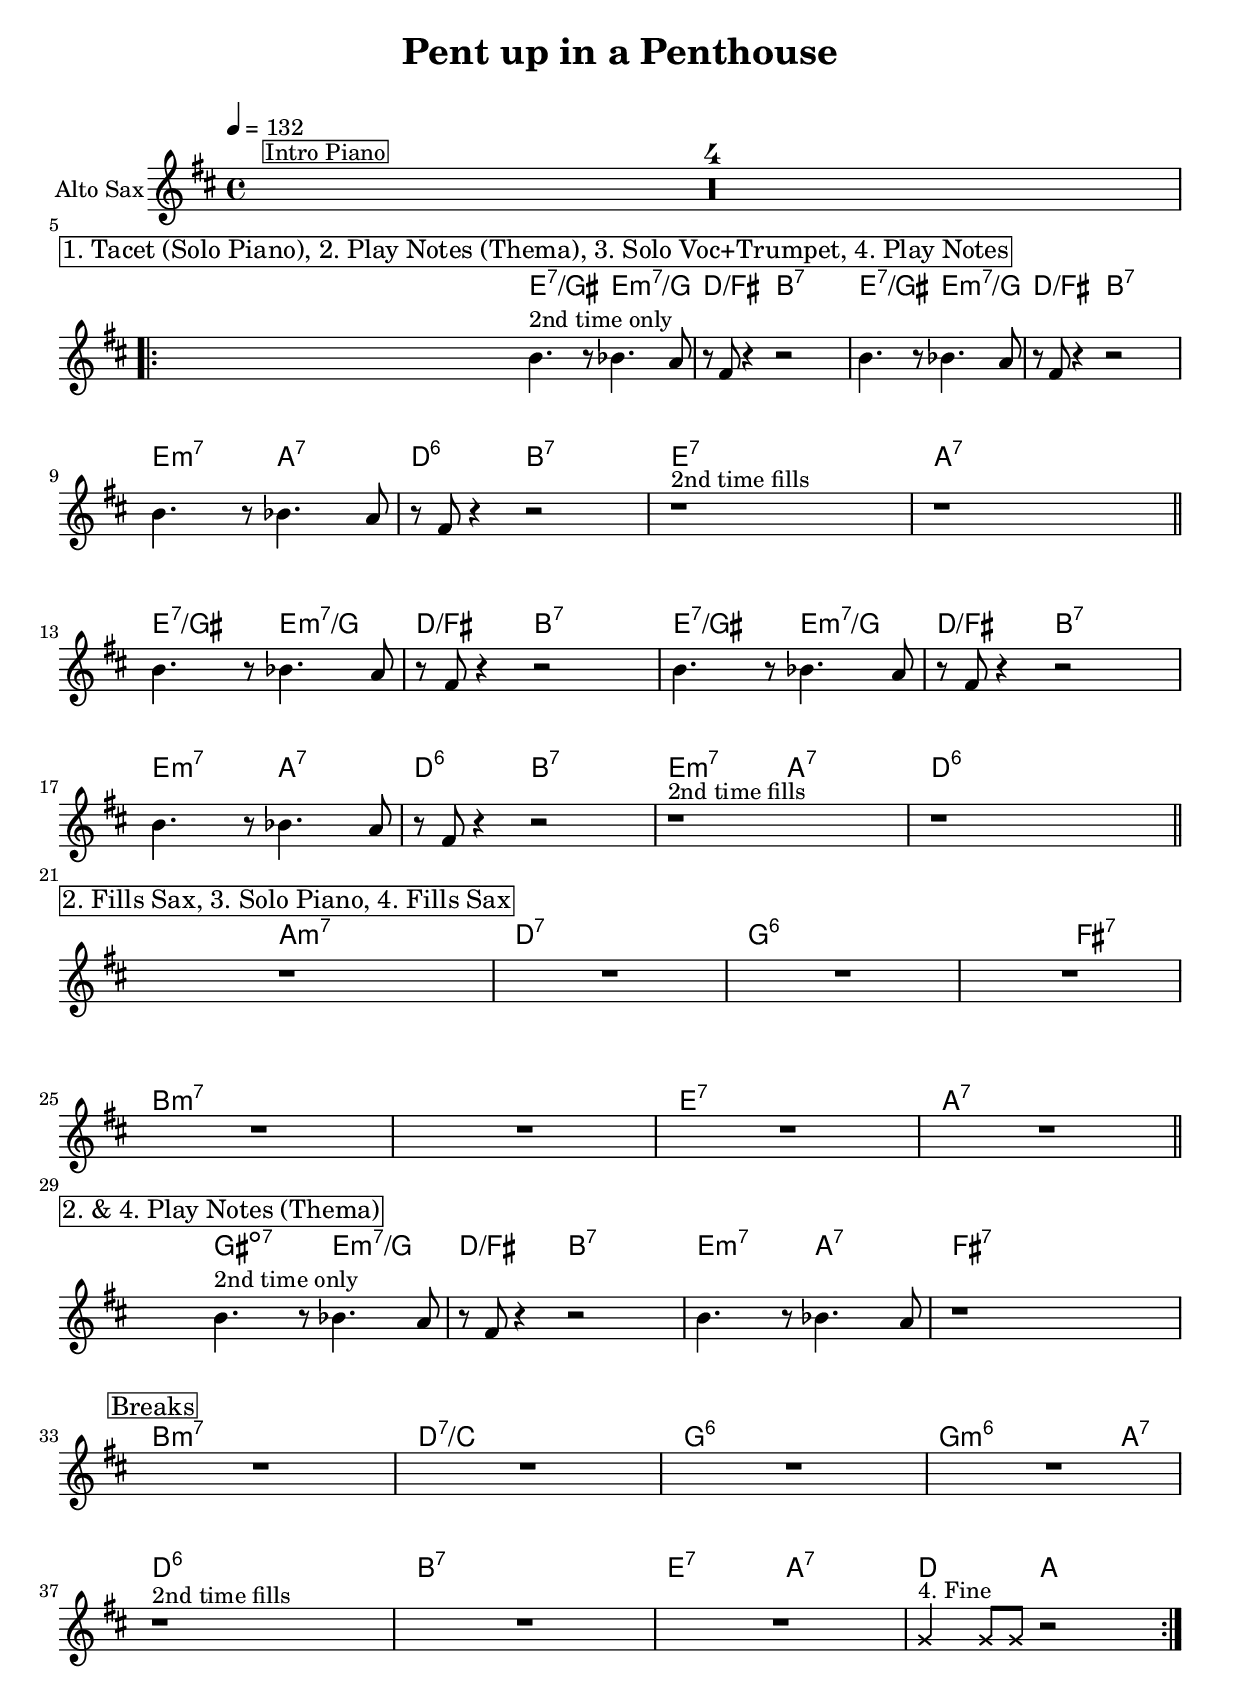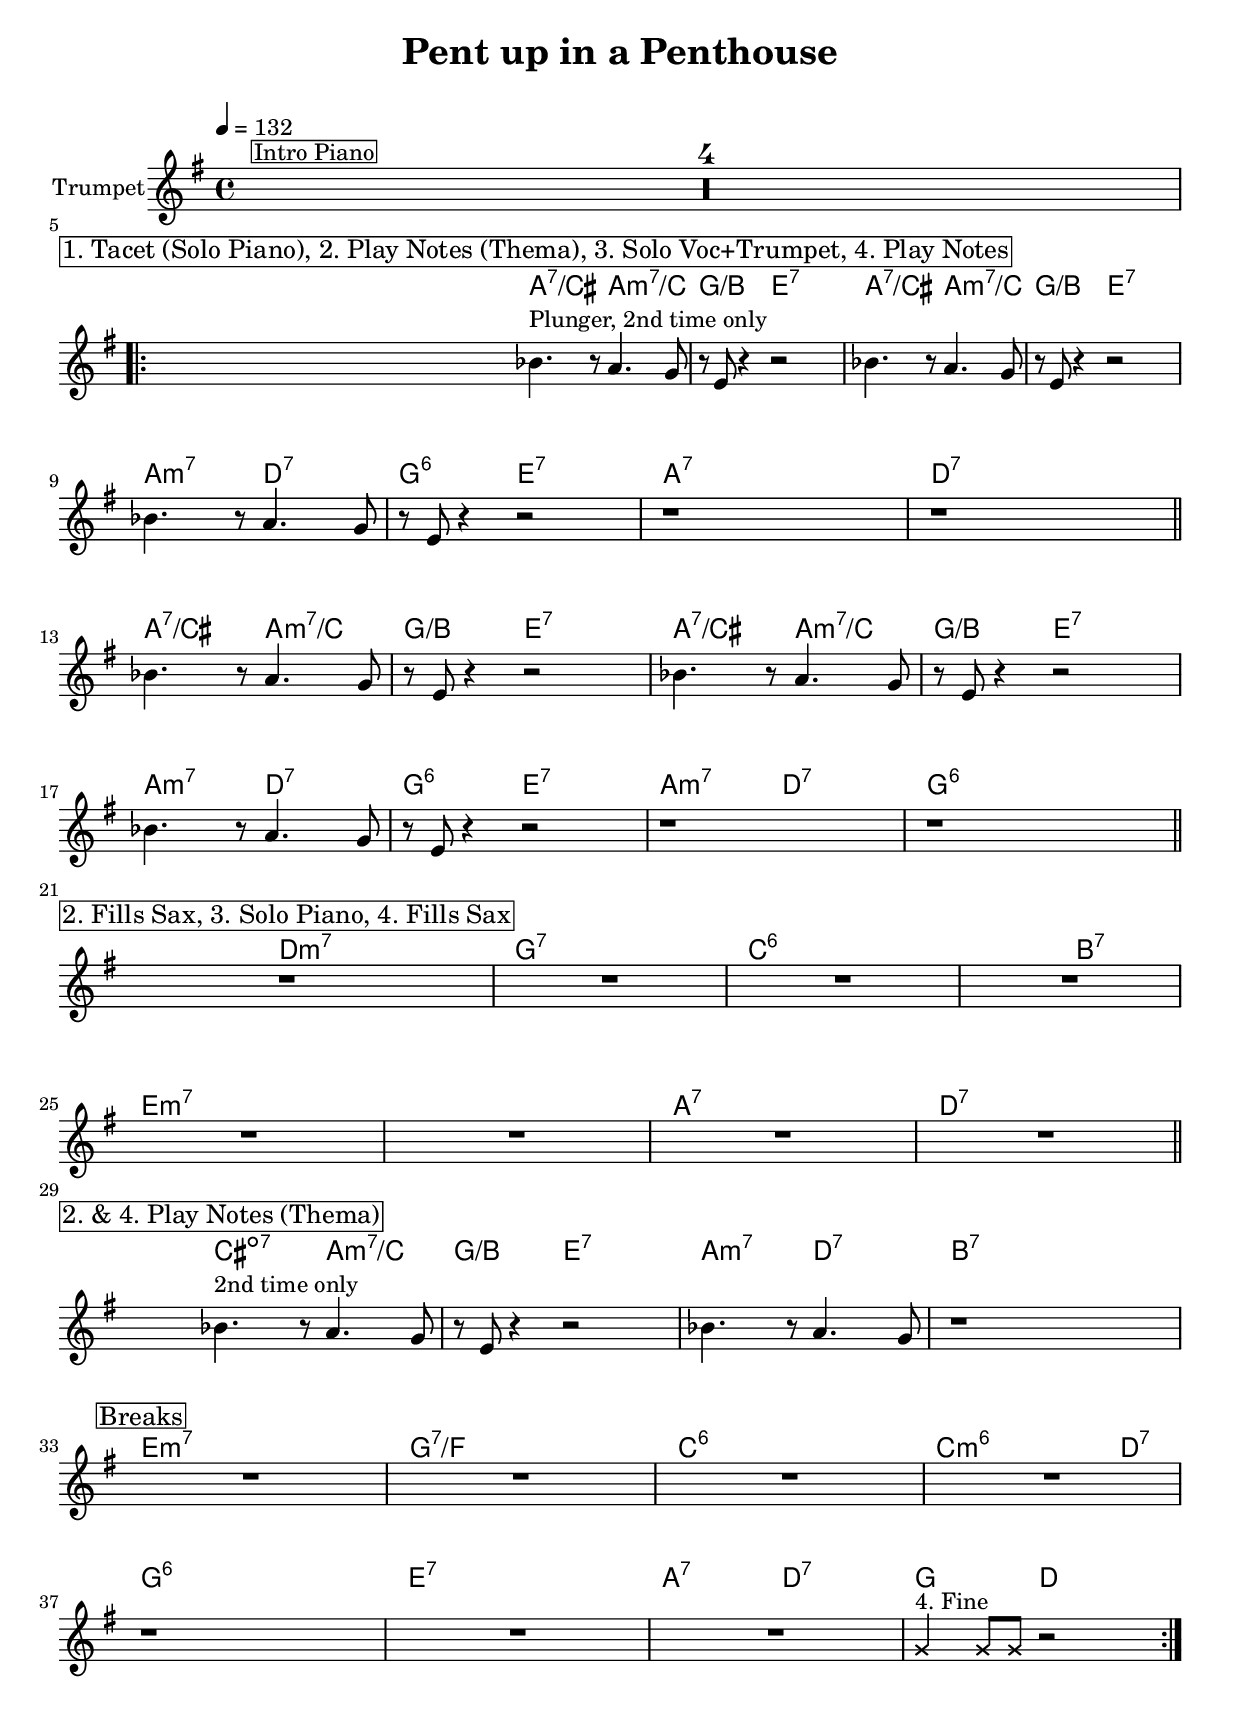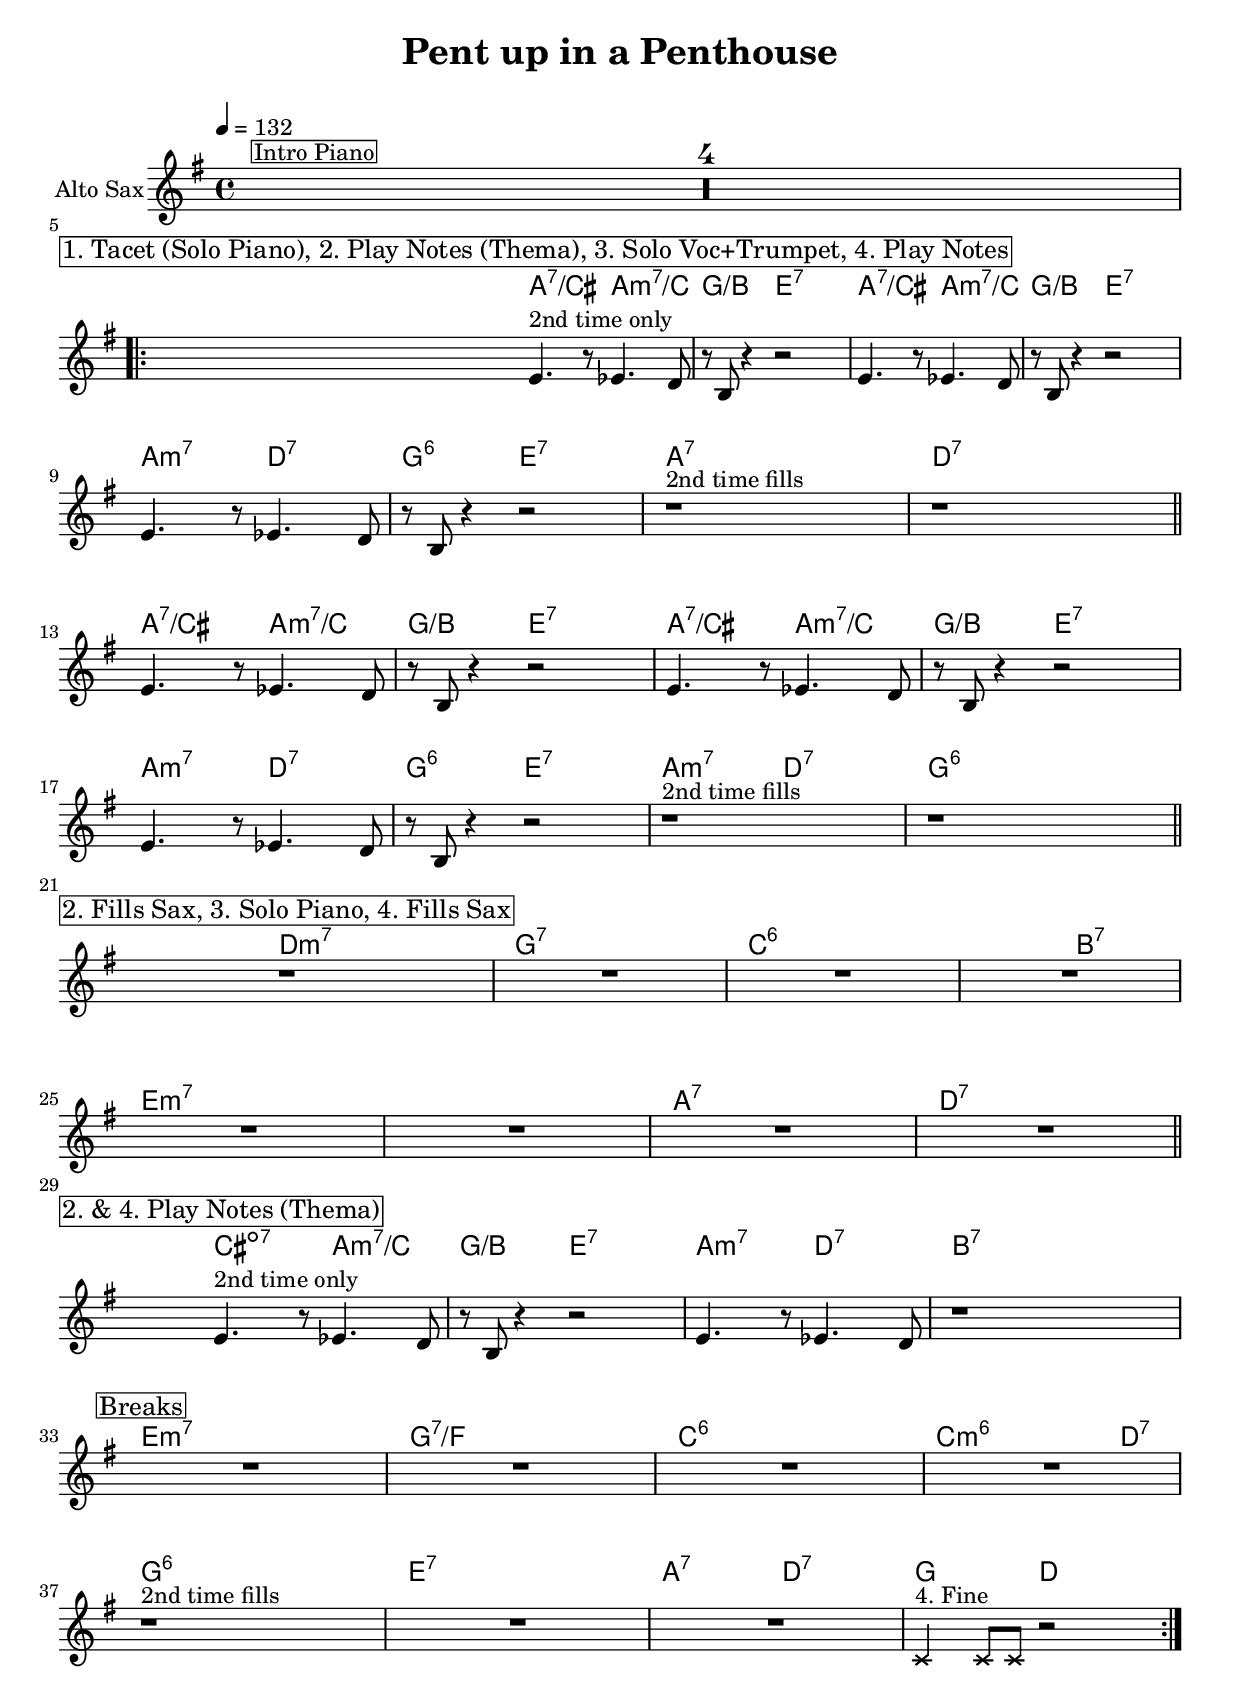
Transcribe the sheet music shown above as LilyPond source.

#(ly:set-option 'relative-includes #t)
\include "lib.ly"

\header {
  title = "Pent up in a Penthouse"
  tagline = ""
}

\paper {
  markup-system-spacing #'padding = #3 %space after title
}

global = {
  \time 4/4
  \key f \major
  \clef "violin"
  \set Score.skipBars = ##t % combine multi-rests
  \accidentalStyle "modern-voice-cautionary" % print some reduntant accidentals in parenthesis, e.g. (#)
}

structure = {
  \tempo 4 = 132
  s1*0^\markupBox "Intro Piano"
  s1*4
  s1*8  % A
  \bar "||"
  s1*8  % A
  \bar "||"
  s1*8  % B
  \bar "||"
  s1*12 % A'
}

remarks = \lyricmode {
  \skip 1*4
  \markupBox "1. Tacet (Solo Piano), 2. Play Notes (Thema), 3. Solo Voc+Trumpet, 4. Play Notes" 1
  \skip 1*15
  \markupBox "2. Fills Sax, 3. Solo Piano, 4. Fills Sax"
  \skip 1*7
  \markupBox "2. & 4. Play Notes (Thema)"
  \skip 1*3
  \markupBox "Breaks"
}

chorusA = \chordmode {
  g2:7/b g:m7/bes f:/a d:7 g:7/b g:m7/bes f:/a d:7
}
chorusChords = \chordmode {
  \chorusA
  g2:m7 c:7 f:6 d:7 g1:7 c:7
  \chorusA
  g2:m7 c:7 f:6 d:7 g:m7 c:7 f1:6

  % B
  c1:m7 f:7 bes:6 s2 a:7
  d1:m7 s g:7 c:7

  b2:dim7 g:m7/bes f:/a d:7 g:m7 c:7 a1:7
  d:m7 f:7/es bes:6 bes2.:m6 c4:7
  f1:6 d:7 g2:7 c:7 f c
}

theChords = {
  s1*4
  \set Score.proportionalNotationDuration = #(ly:make-moment 1 8 )
  \chorusChords
  \unset Score.proportionalNotationDuration
}

trumpetChords = \transpose bes c \theChords
altoChords = \transpose es c \theChords

slTp = \relative c''' { a4 }
slAs = \relative c'' { d4 }
slbTp = \repeat unfold 4 \slTp
slbAs = \repeat unfold 4 \slAs

trumpet = \transpose bes c \relative c''' {
  \global
  \set Staff.instrumentName = #"Trumpet"
  R1*4
  \repeat volta 3 {
    as4.^"Plunger, 2nd time only" r8 g4. f8 | r8 d r4 r2 | as'4. r8 g4. f8 | r8 d r4 r2 |
    as'4. r8 g4. f8 | r8 d r4 r2 | r1 | r1
    as'4. r8 g4. f8 | r8 d r4 r2 | as'4. r8 g4. f8 | r8 d r4 r2 |
    as'4. r8 g4. f8 | r8 d r4 r2 | r1 | r1
    r1 R1*7
    as'4.^"2nd time only" r8 g4. f8 | r8 d r4 r2 | as'4. r8 g4. f8 | r1
    R1*4
    r1 R1*2 \cross f4^"4. Fine" f8 f8 \endCross r2
  }
}


breaksTp = {
  s1*4 \break
  s1*4 \break
  s1*4 \break
  s1*4 \break
  s1*4 \break
  s1*4 \break
  s1*4 \break
  s1*4 \break
  s1*4 \break
  s1*4
}

altoSax = \transpose es c \relative c'' {
  \global
  \set Staff.instrumentName = #"Alto Sax"
  R1*4
  \repeat volta 3 {
    d4.^"2nd time only" r8 des4. c8 | r8 a r4 r2 | d4. r8 des4. c8 | r8 a r4 r2 |
    d4. r8 des4. c8 | r8 a r4 r2 | r1^"2nd time fills" | r1
    d4. r8 des4. c8 | r8 a r4 r2 | d4. r8 des4. c8 | r8 a r4 r2 |
    d4. r8 des4. c8 | r8 a r4 r2 | r1^"2nd time fills" | r1
    r1 R1*7
    d4.^"2nd time only" r8 des4. c8 | r8 a r4 r2 | d4. r8 des4. c8 | r1
    R1*4
    r1^"2nd time fills" R1*2 \cross bes4^"4. Fine" bes8 bes8 \endCross r2
  }
}

breaksAs = {
  s1*4 \break
  s1*4 \break
  s1*4 \break
  s1*4 \break
  s1*4 \break
  s1*4 \break
  s1*4 \break
  s1*4 \break
  s1*4 \break
  s1*4
}

% \book {
%   \score {
%     % \midi { }
%     <<
%       \lyricsAbove \remarks
%       \new ChordNames \trumpetChords
%       \new Staff = "trumpet" <<
%         \structure
%         \trumpet
%       >>
%       % \new Staff \trumpet
%       \new ChordNames \altoChords
%       \new Staff = "altoSax" <<
%         \altoSax
%       >>
%     >>
%   }
% }
\book {
  \bookOutputSuffix "tp"
  \paper {
    system-system-spacing #'basic-distance = #15 % increase space
    % fit on one page
    % system-system-spacing = #'(
    %   (basic-distance . 10)
    %   (minimum-distance . 0)
    %   (padding . 0)
    %   (stretchability . 0))
  }
  \score {
    <<
      \lyricsAbove \remarks
      \new ChordNames \trumpetChords
      \new Staff = "trumpet" <<
        \structure
        \breaksTp
        \trumpet
      >>
    >>
  }
}
\book {
  \bookOutputSuffix "as"
  \paper {
    system-system-spacing #'basic-distance = #15 % increase space
  }
  \score {
    <<
      \lyricsAbove \remarks
      \new ChordNames \altoChords
      \new Staff = "altoSax" <<
        \structure
        \breaksAs
        \altoSax
      >>
    >>
  }
}

tenorSax = \transpose bes es \altoSax
tenorChords = \transpose bes es \altoChords
\book {
  \bookOutputSuffix "ts"
  \paper {
    system-system-spacing #'basic-distance = #15 % increase space
  }
  \score {
    <<
      \lyricsAbove \remarks
      \new ChordNames \tenorChords
      \new Staff = "tenorSax" <<
        \structure
        \breaksAs
        \tenorSax
      >>
    >>
  }
}
